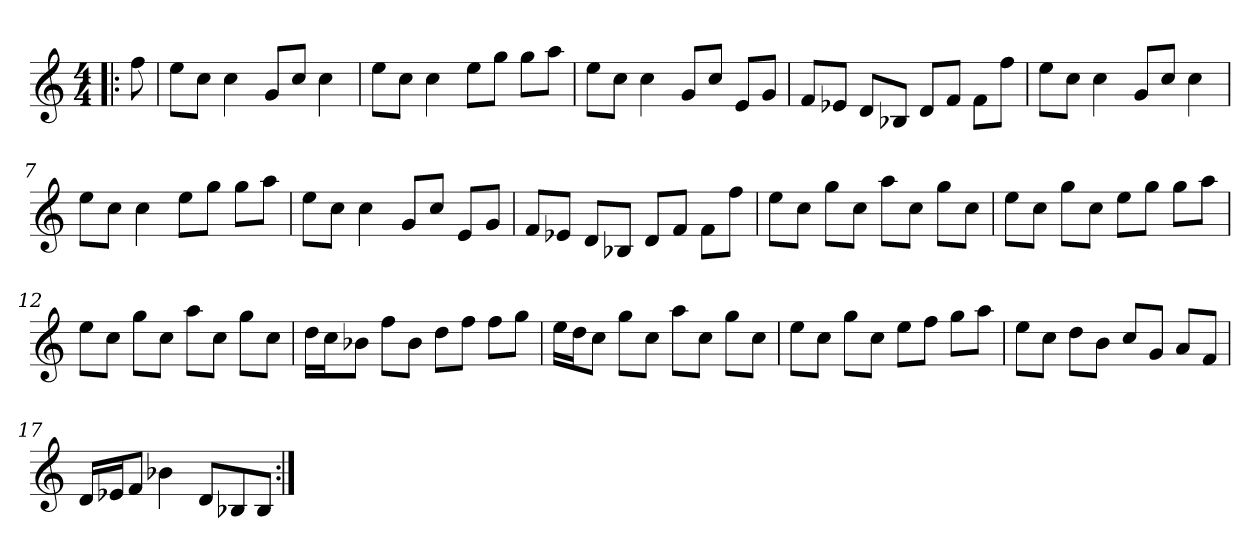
**kern
*part1
*staff1
*clefG2
*k[]
*M4/4
*MM116
=1!|:
8ff\
=2
8ee\L
8cc\J
4cc\
8g/L
8cc/J
4cc\
=3
8ee\L
8cc\J
4cc\
8ee\L
8gg\J
8gg\L
8aa\J
=4
8ee\L
8cc\J
4cc\
8g/L
8cc/J
8e/L
8g/J
=5
8f/L
8e-X/J
8d/L
8B-X/J
8d/L
8f/J
8f\L
8ff\J
=6
8ee\L
8cc\J
4cc\
8g/L
8cc/J
4cc\
=7
8ee\L
8cc\J
4cc\
8ee\L
8gg\J
8gg\L
8aa\J
!!LO:LB:g=z
=8
8ee\L
8cc\J
4cc\
8g/L
8cc/J
8e/L
8g/J
=9
8f/L
8e-X/J
8d/L
8B-X/J
8d/L
8f/J
8f\L
8ff\J
=10
8ee\L
8cc\J
8gg\L
8cc\J
8aa\L
8cc\J
8gg\L
8cc\J
=11
8ee\L
8cc\J
8gg\L
8cc\J
8ee\L
8gg\J
8gg\L
8aa\J
=12
8ee\L
8cc\J
8gg\L
8cc\J
8aa\L
8cc\J
8gg\L
8cc\J
!!LO:LB:g=z
=13
16dd\LL
16cc\J
8b-X\J
8ff\L
8b-\J
8dd\L
8ff\J
8ff\L
8gg\J
=14
16ee\LL
16dd\J
8cc\J
8gg\L
8cc\J
8aa\L
8cc\J
8gg\L
8cc\J
=15
8ee\L
8cc\J
8gg\L
8cc\J
8ee\L
8ff\J
8gg\L
8aa\J
=16
8ee\L
8cc\J
8dd\L
8b\J
8cc/L
8g/J
8a/L
8f/J
=17
16d/LL
16e-X/J
8f/J
4b-X\
8d/L
8B-X/
8B-/J
=:|!
*-
